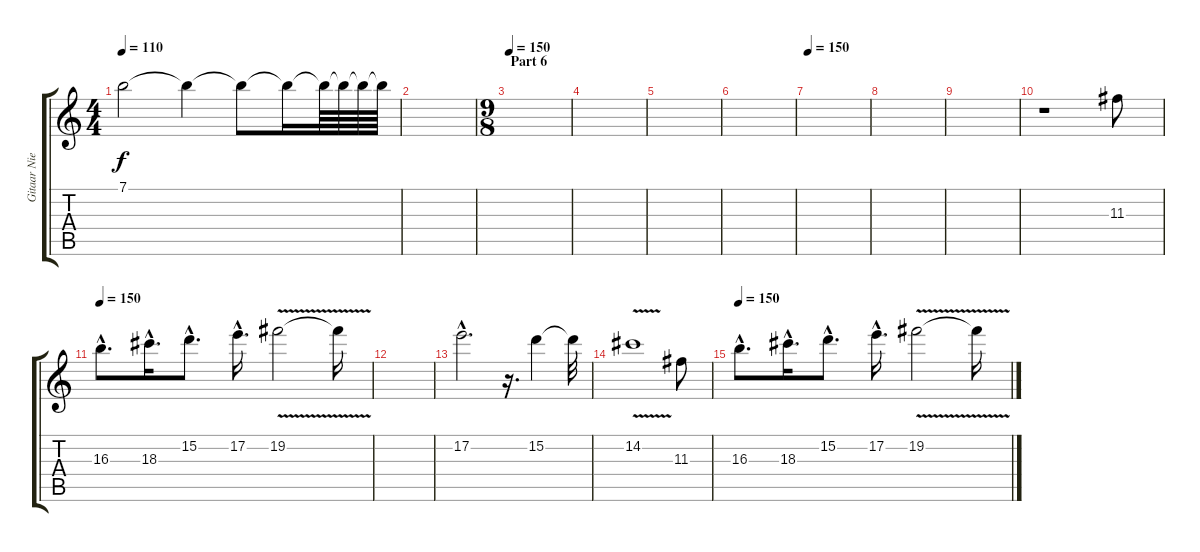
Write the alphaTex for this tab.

\track ("Gitaar Niels " "Gitaar Nie") {instrument overdrivenguitar}
\staff {score tabs}
\tuning (E4 B3 G3 D3 A2 E2) {hide}
\ts (4 4)
\tempo 110
\clef g2
\ks c
7.1.2{dy f volume 16} 7.1{t}.4 7.1{t}.8 7.1{t}.16 7.1{t}.64 7.1{t}.64 7.1{t}.64 7.1{t}.64{volume 7} |
|
\ts (9 8)
\section ("" "Part 6")
\tempo 150
|
|
|
|
\tempo 150
|
|
|
r.1 11.3.8{volume 13} |
\tempo 150
16.3{hac}.8{d} 18.3{hac}.16{d} 15.2{hac}.8{d} 17.2{hac}.16{d} 19.2{v}.2 19.2{t}.16 |
|
17.2{hac}.2{d} r.16{d} 15.2.4 15.2{t}.32 |
14.2{v}.1 11.3.8{volume 13} |
\tempo 150
16.3{hac}.8{d} 18.3{hac}.16{d} 15.2{hac}.8{d} 17.2{hac}.16{d} 19.2{v}.2 19.2{t}.16
